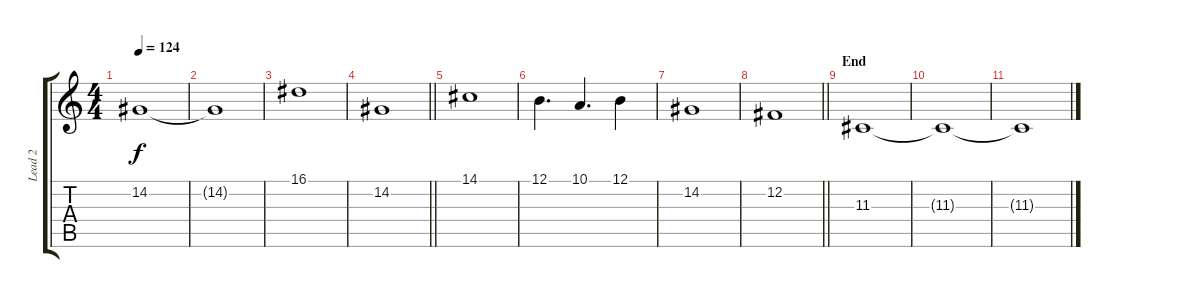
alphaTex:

\track ("Lead 2" "Lead 2") {instrument tremolostrings}
\staff {score tabs}
\tuning (B3 Gb3 D3 A2 E2 B1) {hide}
\ts (4 4)
\section ("" "")
\tempo 124
\clef g2
\ks c
14.2.1{dy f} |
14.2{t}.1 |
16.1.1 |
\barLineRight lightlight
14.2.1 |
\section ("" "")
14.1.1 |
12.1.4{d} 10.1.4{d} 12.1.4 |
14.2.1 |
\barLineRight lightlight
12.2.1 |
\section ("" "End")
11.3.1 |
11.3{t}.1 |
11.3{t}.1
